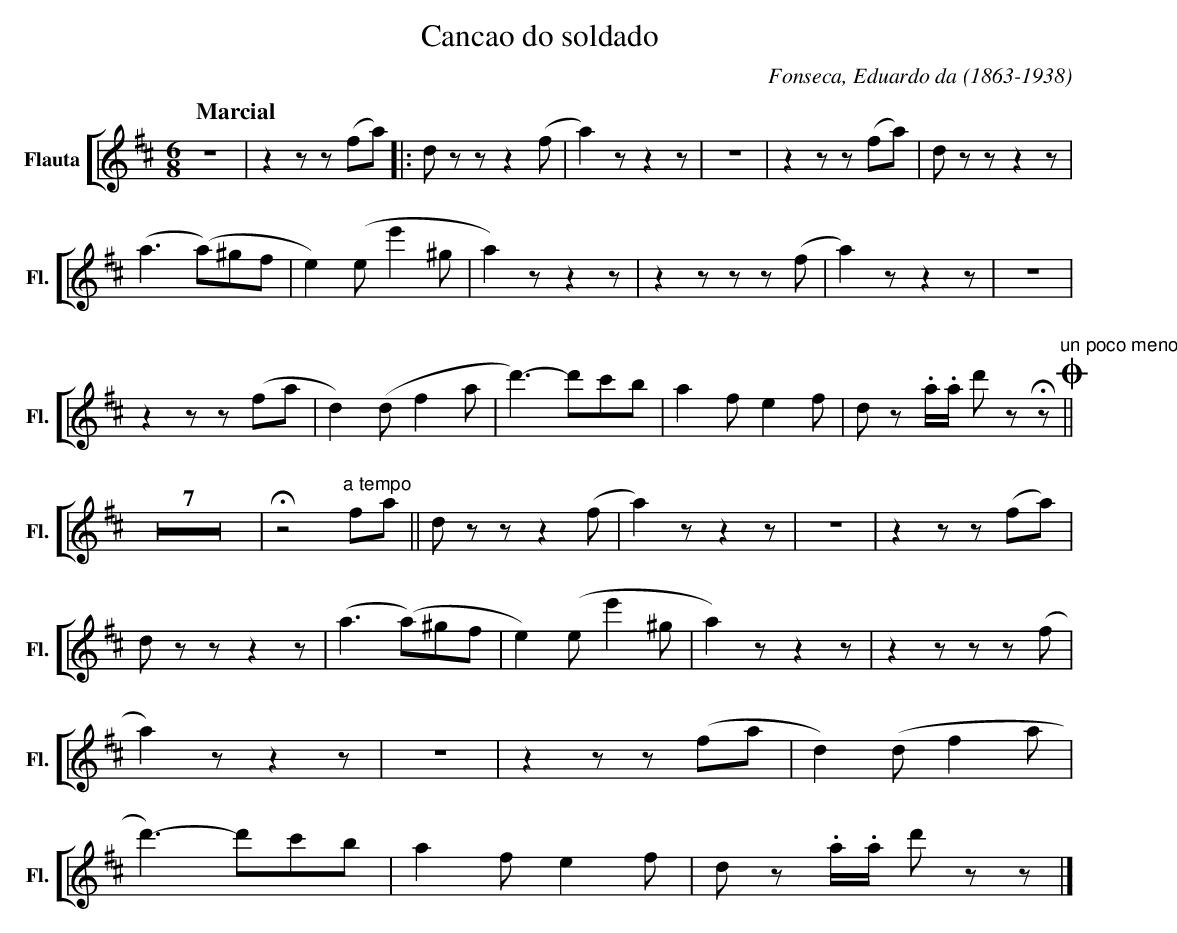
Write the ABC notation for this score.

X:1
T:Cancao do soldado
C:Fonseca, Eduardo da (1863-1938)
M:6/8
L:1/8
K:D
V: 1 clef=treble name="Flauta" sname="Fl."
%%staves [ 1 ]
[Q:"Marcial"] z6 | z2z z(fa) |: dzz z2(f|a2)z z2z | z6 | z2 z z (fa) |\
   d zz z2 z | (a3 (a)^gf | e2) (ee'2^g | a2) z z2 z | z2 z z z (f |\
   a2) z z2 z | z6 | z2 z z (fa | d2) (df2a | d'3)- d'c'b | a2 f e2 f  |\
   d z .a/.a/ d' z  !fermata! z"un poco meno" !coda!|| \
   Z7 | !fermata!z4"a tempo"fa || dzz z2(f|a2)z z2z | z6 | z2 z z (fa) |\
   d zz z2 z | (a3 (a)^gf | e2) (ee'2^g | a2) z z2 z | z2 z z z (f |\
   a2) z z2 z | z6 | z2 z z (fa | d2) (df2a | d'3)- d'c'b | a2 f e2 f  |\
   d z .a/.a/ d' z z |] \
